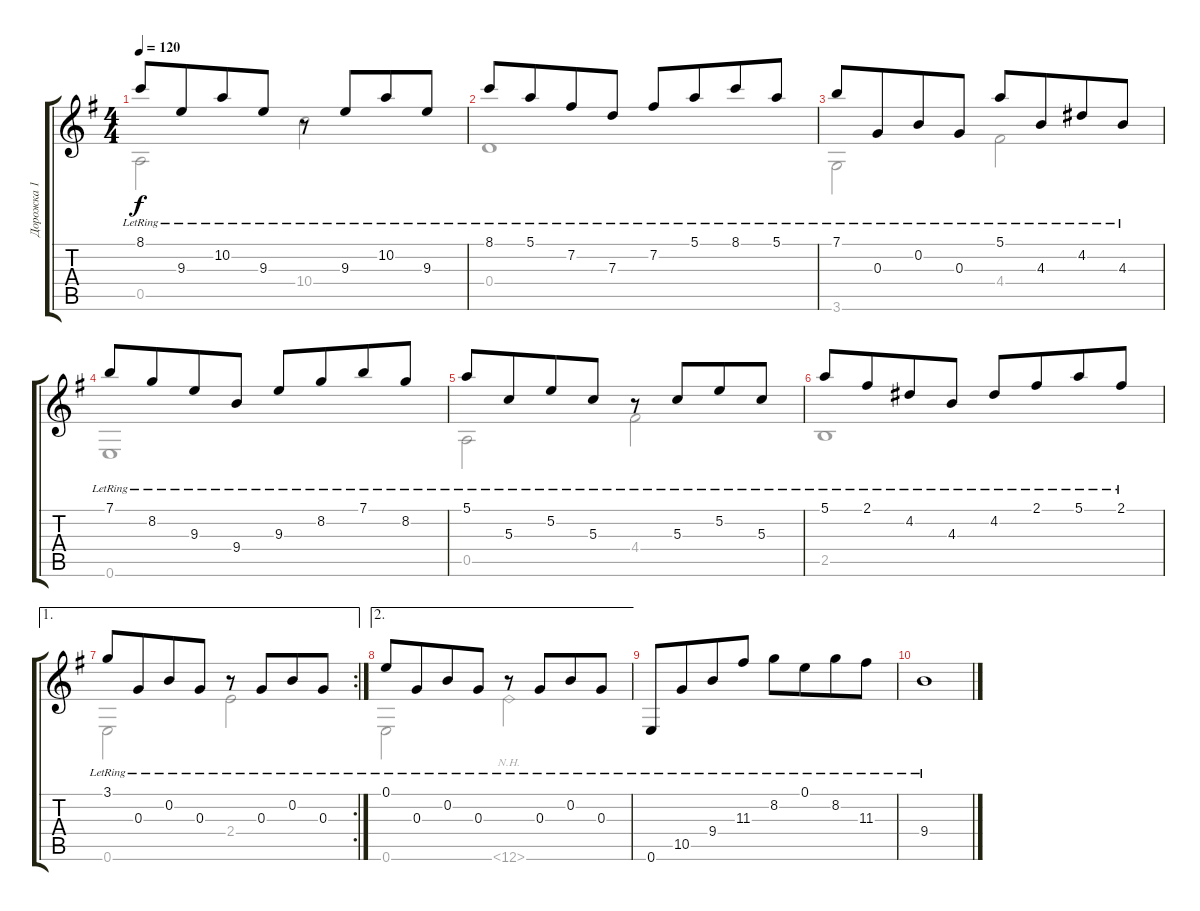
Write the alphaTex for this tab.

\track ("Дорожка 1" "Дорожка 1") {instrument acousticguitarnylon}
\staff {score tabs}
\tuning (E4 B3 G3 D3 A2 E2) {hide}
\voice
\ts (4 4)
\tempo 120
\clef g2
\ks g
8.1{lr}.8{dy f} 9.3{lr}.8{beam merge} 10.2{lr}.8 9.3{lr}.8 r.8 9.3{lr}.8{beam merge} 10.2{lr}.8 9.3{lr}.8 |
8.1{lr}.8 5.1{lr}.8{beam merge} 7.2{lr}.8 7.3{lr}.8{beam split} 7.2{lr}.8 5.1{lr}.8{beam merge} 8.1{lr}.8 5.1{lr}.8 |
7.1{lr}.8 0.3{lr}.8{beam merge} 0.2{lr}.8 0.3{lr}.8{beam split} 5.1{lr}.8 4.3{lr}.8{beam merge} 4.2{lr}.8 4.3{lr}.8 |
7.1{lr}.8 8.2{lr}.8{beam merge} 9.3{lr}.8 9.4{lr}.8{beam split} 9.3{lr}.8 8.2{lr}.8{beam merge} 7.1{lr}.8 8.2{lr}.8 |
5.1{lr}.8 5.3{lr}.8{beam merge} 5.2{lr}.8 5.3{lr}.8 r.8 5.3{lr}.8{beam merge} 5.2{lr}.8 5.3{lr}.8 |
5.1{lr}.8 2.1{lr}.8{beam merge} 4.2{lr}.8 4.3{lr}.8{beam split} 4.2{lr}.8 2.1{lr}.8{beam merge} 5.1{lr}.8 2.1{lr}.8 |
\ae 1
\rc 2
3.1{lr}.8 0.3{lr}.8{beam merge} 0.2{lr}.8 0.3{lr}.8 r.8 0.3{lr}.8{beam merge} 0.2{lr}.8 0.3{lr}.8 |
\ae 2
0.1{lr}.8 0.3{lr}.8{beam merge} 0.2{lr}.8 0.3{lr}.8 r.8 0.3{lr}.8{beam merge} 0.2{lr}.8 0.3{lr}.8 |
0.6{lr}.8 10.5{lr}.8{beam merge} 9.4{lr}.8{volume 12} 11.3{lr}.8{volume 11 beam split} 8.2{lr}.8{volume 10} 0.1{lr}.8{volume 9 beam merge} 8.2{lr}.8{volume 8} 11.3{lr}.8{volume 7} |
9.4{lr}.1{volume 9}
\voice
\clef g2
\ottava regular
\simile none
\ks g
0.5.2{dy f} 10.4.2 |
0.4.1 |
3.6.2 4.4.2 |
0.6.1 |
0.5.2 4.4.2 |
2.5.1 |
0.6.2 2.4.2 |
0.6.2 12.6{nh}.2 |
|
